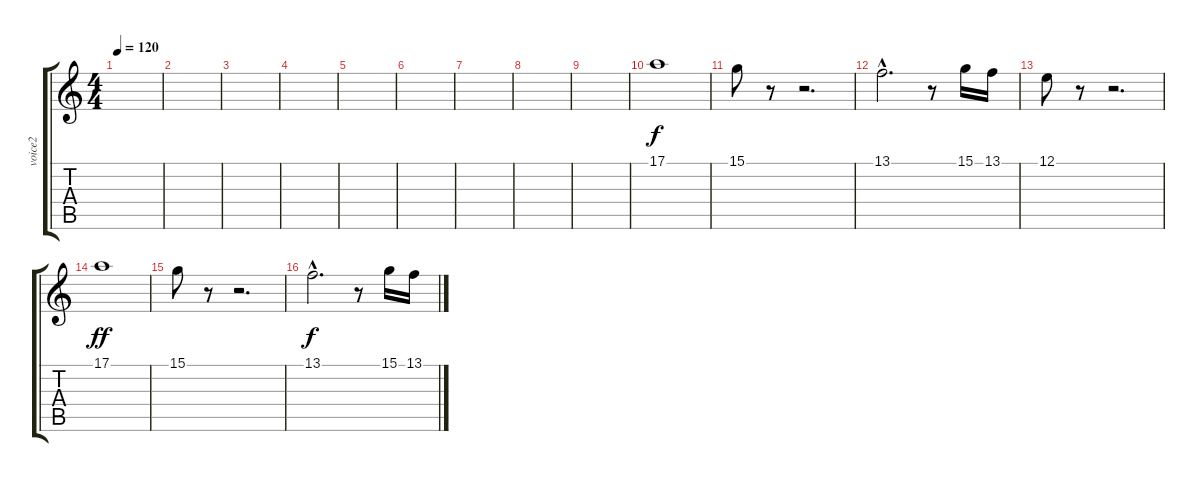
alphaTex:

\track ("voice2" "voice2") {instrument voiceoohs}
\staff {score tabs}
\tuning (E4 B3 G3 D3 A2 E2) {hide}
\ts (4 4)
\tempo 120
\clef g2
\ks c
|
|
|
|
|
|
|
|
|
17.1.1 |
15.1.8 r.8 r.2{d} |
13.1{hac}.2{d dy f} r.8 15.1.16 13.1.16 |
12.1.8 r.8 r.2{d} |
17.1.1{dy ff} |
15.1.8 r.8 r.2{d} |
13.1{hac}.2{d dy f} r.8 15.1.16 13.1.16
